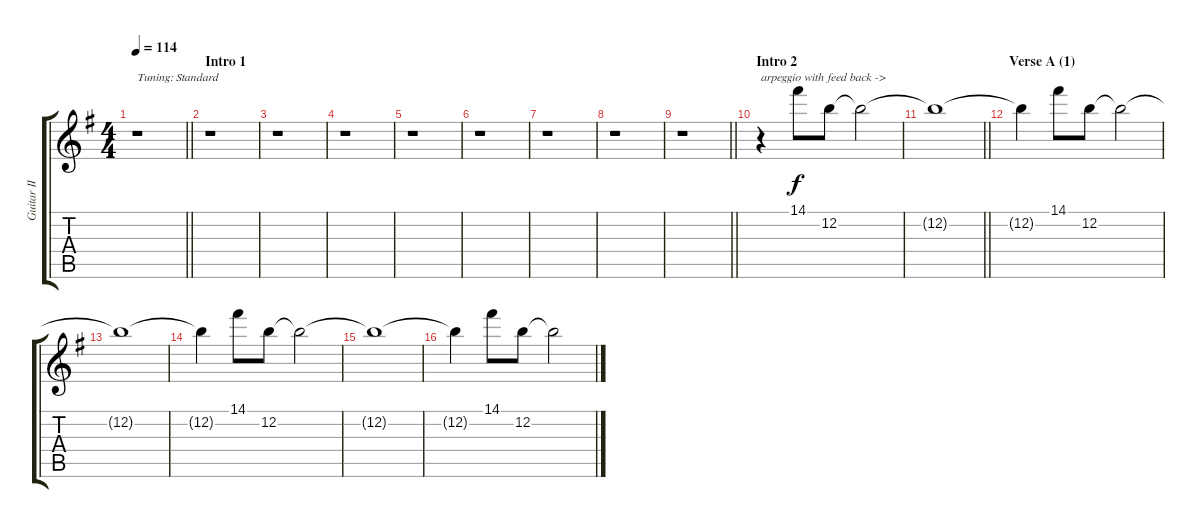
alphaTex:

\track ("Guitar II" "Guitar II") {instrument distortionguitar}
\staff {score tabs}
\tuning (E4 B3 G3 D3 A2 E2) {hide}
\ts (4 4)
\tempo 114
\clef g2
\barLineRight lightlight
\ks eminor
r.1{txt "Tuning: Standard" dy f instrument distortionguitar} |
\section ("" "Intro 1")
r.1 |
r.1 |
r.1 |
r.1 |
r.1 |
r.1 |
r.1 |
\barLineRight lightlight
r.1 |
\section ("" "Intro 2")
r.4{txt "arpeggio with feed back ->"} 14.1.8 12.2.8 12.2{t}.2 |
\barLineRight lightlight
12.2{t}.1 |
\section ("" "Verse A (1)")
12.2{t}.4 14.1.8 12.2.8 12.2{t}.2 |
12.2{t}.1 |
12.2{t}.4 14.1.8 12.2.8 12.2{t}.2 |
12.2{t}.1 |
12.2{t}.4 14.1.8 12.2.8 12.2{t}.2
